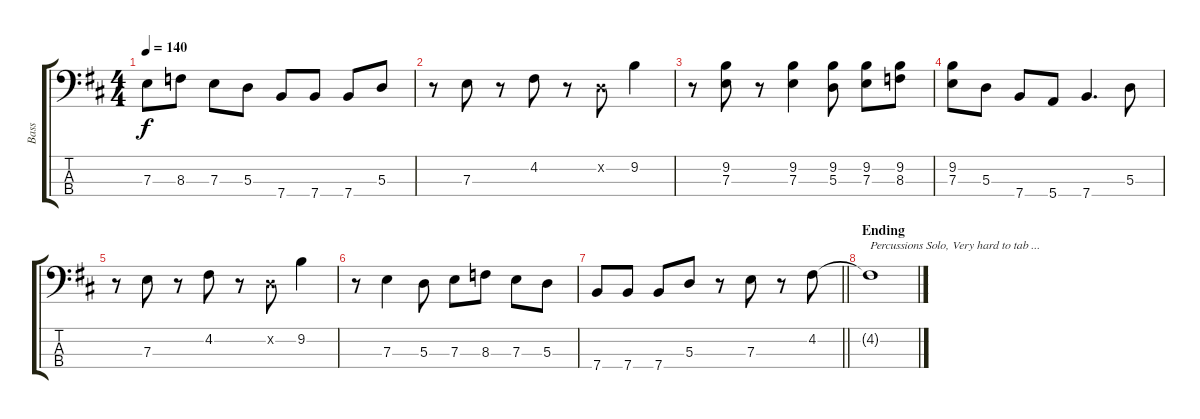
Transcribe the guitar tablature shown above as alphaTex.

\track ("Bass" "Bass") {instrument electricbassfinger}
\staff {score tabs}
\tuning (G2 D2 A1 E1) {hide}
\ts (4 4)
\tempo 140
\clef f4
\ks d
7.3.8{dy f} 8.3.8 7.3.8 5.3.8 7.4.8 7.4.8 7.4.8 5.3.8 |
r.8 7.3.8 r.8 4.2.8 r.8 0.2{x}.8 9.2.4 |
r.8 (9.2 7.3).8 r.8 (9.2 7.3).4 (9.2 5.3).8 (9.2 7.3).8 (9.2 8.3).8 |
(9.2 7.3).8 5.3.8 7.4.8 5.4.8 7.4.4{d} 5.3.8 |
r.8 7.3.8 r.8 4.2.8 r.8 0.2{x}.8 9.2.4 |
r.8 7.3.4 5.3.8 7.3.8 8.3.8 7.3.8 5.3.8 |
\barLineRight lightlight
7.4.8 7.4.8 7.4.8 5.3.8 r.8 7.3.8 r.8 4.2.8 |
\section ("" "Ending")
4.2{t}.1{txt "Percussions Solo, Very hard to tab ..."}
